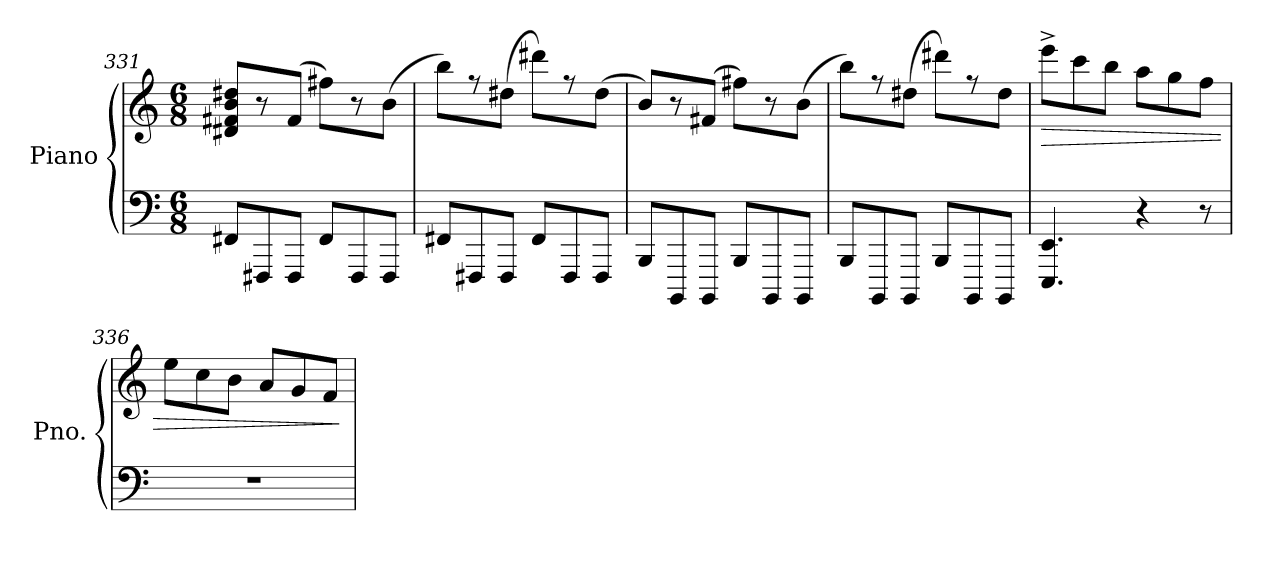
**kern	**kern	**dynam
*part1	*part1	*part1
*staff2	*staff1	*staff1/2
*I"Piano	*	*
*I'Pno.	*	*
*clefF4	*clefG2	*
*k[]	*k[]	*
*M6/8	*M6/8	*
=331	=331	=331
8FF#X/L	8d#X/ 8f#X/ 8b/ 8dd#X/L	.
8FFF#X/	8r	.
8FFF#/J	(>8f#/J	.
8FF#/L	8ff#X\L)	.
8FFF#/	8r	.
8FFF#/J	(>8b\J	.
=332	=332	=332
8FF#X/L	8bb\L)	.
8FFF#X/	8r	.
8FFF#/J	(>8dd#X\J	.
8FF#/L	8ddd#X\L)	.
8FFF#/	8r	.
8FFF#/J	(>8dd#\J	.
=333	=333	=333
8BBB/L	8b/L)	.
8BBBB/	8r	.
8BBBB/J	(>8f#X/J	.
8BBB/L	8ff#X\L)	.
8BBBB/	8r	.
8BBBB/J	(>8b\J	.
=334	=334	=334
8BBB/L	8bb\L)	.
8BBBB/	8r	.
8BBBB/J	(>8dd#X\J	.
8BBB/L	8ddd#X\L)	.
8BBBB/	8r	.
8BBBB/J	8dd#\J	.
!!LO:PB:g=z
=335	=335	=335
!	!	!LO:HP:b
4.EEE/ 4.EE/	8eee^\L	>
.	8ccc\	.
.	8bb\J	.
4r	8aa\L	.
.	8gg\	.
8r	8ff\J	.
=336	=336	=336
2.r	8ee\L	.
.	8cc\	.
.	8b\J	.
.	8a/L	.
.	8g/	.
.	8f/J	.
.	.	]
=	=	=
*-	*-	*-
